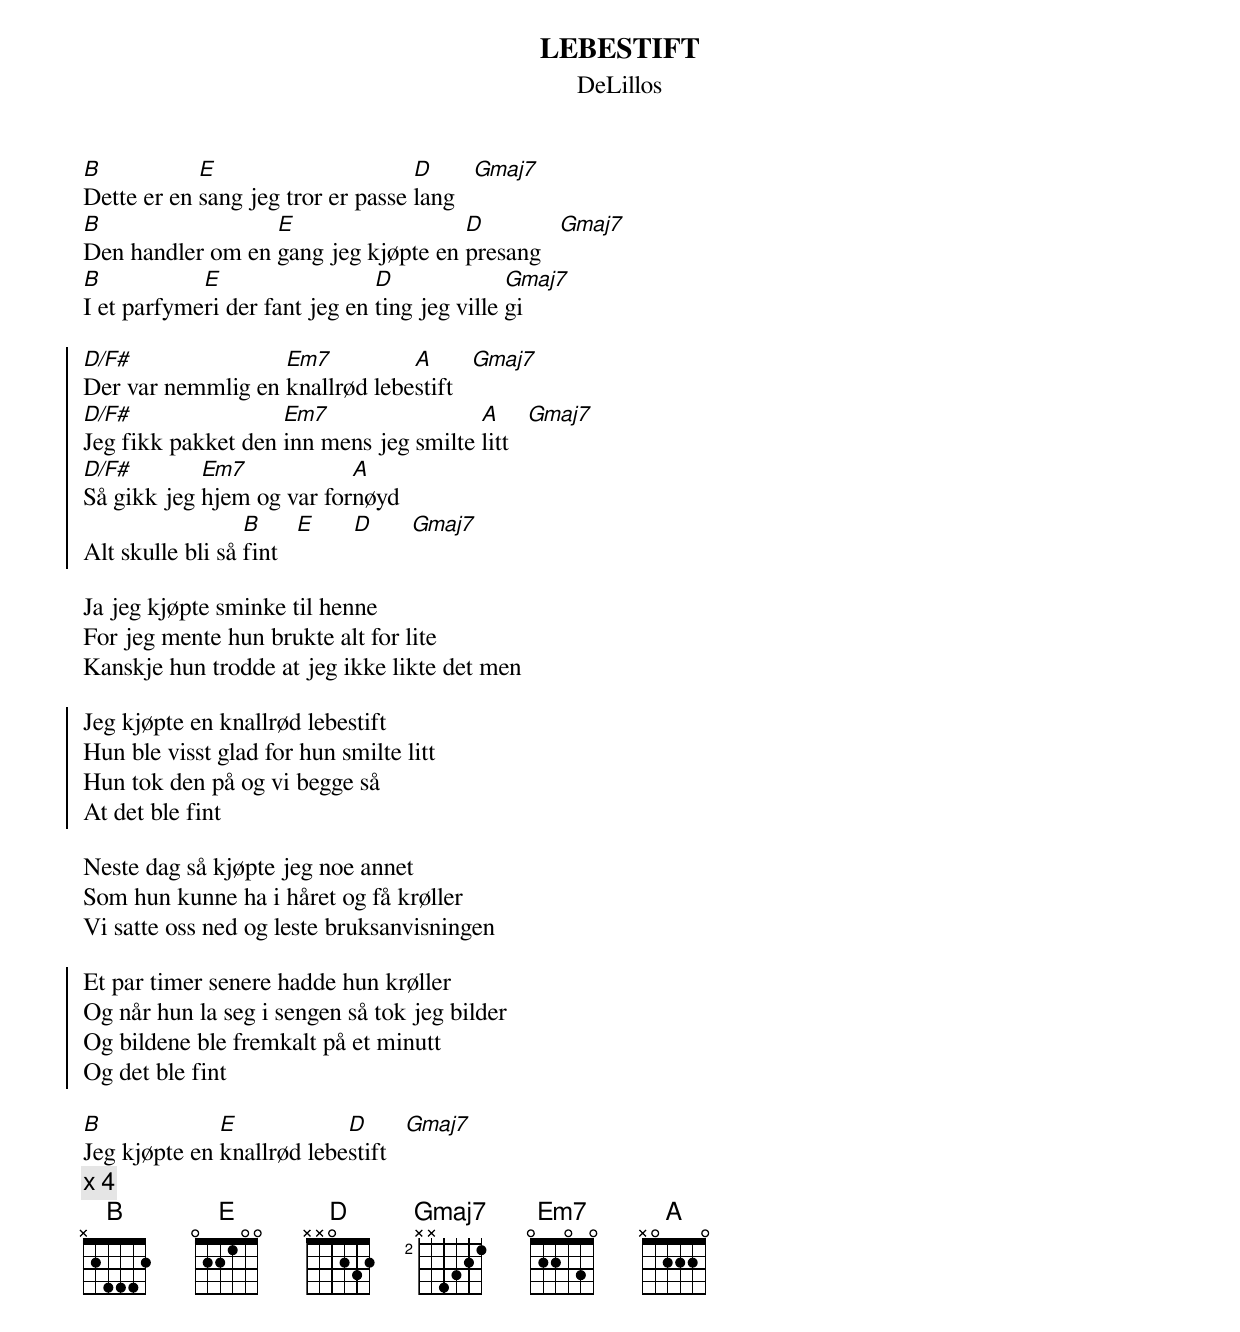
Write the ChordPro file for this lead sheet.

{t:LEBESTIFT}
{st:DeLillos}
{define: D/F# 1 2 3 2 4 x x}

[B]Dette er en [E]sang jeg tror er passe [D]lang   [Gmaj7]
[B]Den handler om en [E]gang jeg kjøpte en [D]presang   [Gmaj7]
[B]I et parfyme[E]ri der fant jeg en [D]ting jeg ville [Gmaj7]gi

{start_of_chorus}
[D/F#]Der var nemmlig en [Em7]knallrød lebe[A]stift   [Gmaj7]
[D/F#]Jeg fikk pakket den [Em7]inn mens jeg smilte [A]litt   [Gmaj7]
[D/F#]Så gikk jeg [Em7]hjem og var for[A]nøyd
Alt skulle bli så [B]fint   [E]      [D]      [Gmaj7]
{end_of_chorus}

Ja jeg kjøpte sminke til henne
For jeg mente hun brukte alt for lite
Kanskje hun trodde at jeg ikke likte det men

{start_of_chorus}
Jeg kjøpte en knallrød lebestift
Hun ble visst glad for hun smilte litt
Hun tok den på og vi begge så
At det ble fint
{end_of_chorus}

Neste dag så kjøpte jeg noe annet
Som hun kunne ha i håret og få krøller
Vi satte oss ned og leste bruksanvisningen

{start_of_chorus}
Et par timer senere hadde hun krøller
Og når hun la seg i sengen så tok jeg bilder
Og bildene ble fremkalt på et minutt
Og det ble fint
{end_of_chorus}

[B]Jeg kjøpte en [E]knallrød lebe[D]stift   [Gmaj7]
{c: x 4 }
